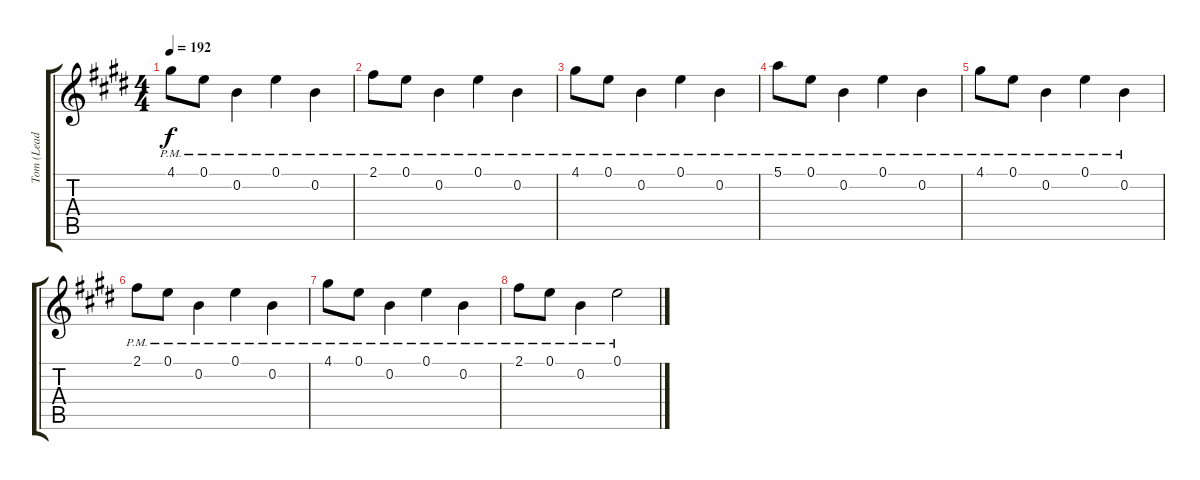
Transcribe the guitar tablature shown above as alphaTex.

\track ("Tom (Lead Guitar)" "Tom (Lead ") {instrument distortionguitar}
\staff {score tabs}
\tuning (E4 B3 G3 D3 A2 E2) {hide}
\ts (4 4)
\tempo 192
\clef g2
\ks e
4.1{pm}.8{dy f} 0.1{pm}.8 0.2{pm}.4 0.1{pm}.4 0.2{pm}.4 |
2.1{pm}.8 0.1{pm}.8 0.2{pm}.4 0.1{pm}.4 0.2{pm}.4 |
4.1{pm}.8 0.1{pm}.8 0.2{pm}.4 0.1{pm}.4 0.2{pm}.4 |
5.1{pm}.8 0.1{pm}.8 0.2{pm}.4 0.1{pm}.4 0.2{pm}.4 |
4.1{pm}.8 0.1{pm}.8 0.2{pm}.4 0.1{pm}.4 0.2{pm}.4 |
2.1{pm}.8 0.1{pm}.8 0.2{pm}.4 0.1{pm}.4 0.2{pm}.4 |
4.1{pm}.8 0.1{pm}.8 0.2{pm}.4 0.1{pm}.4 0.2{pm}.4 |
2.1{pm}.8 0.1{pm}.8 0.2{pm}.4 0.1{pm}.2
